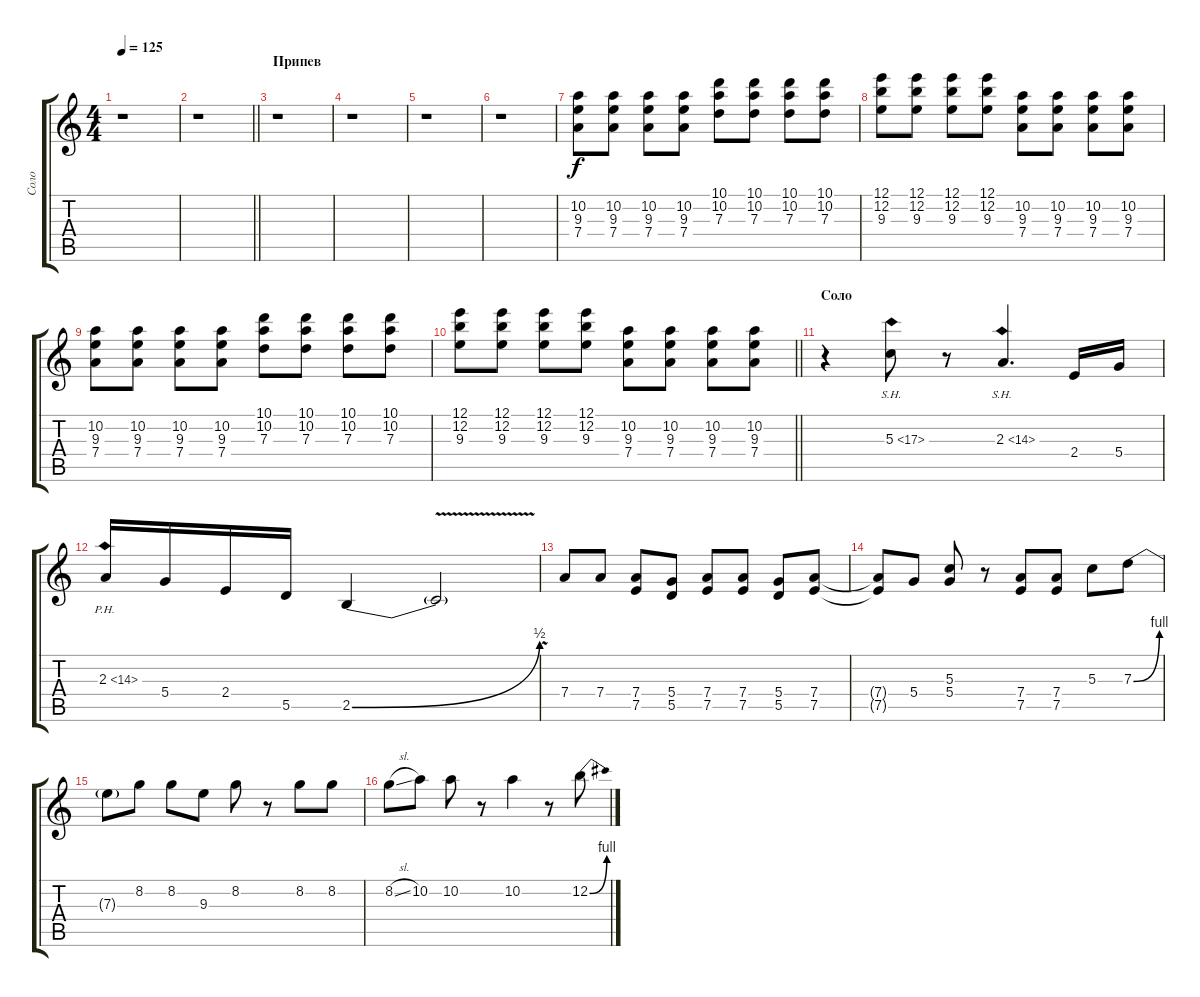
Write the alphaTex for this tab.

\track ("Соло" "Соло") {instrument overdrivenguitar}
\staff {score tabs}
\tuning (E4 B3 G3 D3 A2 E2) {hide}
\ts (4 4)
\tempo 125
\clef g2
\ks c
r.1{dy f} |
\barLineRight lightlight
r.1 |
\section ("" "Припев")
r.1 |
r.1 |
r.1 |
r.1 |
(10.2 9.3 7.4).8 (10.2 9.3 7.4).8 (10.2 9.3 7.4).8 (10.2 9.3 7.4).8 (10.1 10.2 7.3).8 (10.1 10.2 7.3).8 (10.1 10.2 7.3).8 (10.1 10.2 7.3).8 |
(12.1 12.2 9.3).8 (12.1 12.2 9.3).8 (12.1 12.2 9.3).8 (12.1 12.2 9.3).8 (10.2 9.3 7.4).8 (10.2 9.3 7.4).8 (10.2 9.3 7.4).8 (10.2 9.3 7.4).8 |
(10.2 9.3 7.4).8 (10.2 9.3 7.4).8 (10.2 9.3 7.4).8 (10.2 9.3 7.4).8 (10.1 10.2 7.3).8 (10.1 10.2 7.3).8 (10.1 10.2 7.3).8 (10.1 10.2 7.3).8 |
\barLineRight lightlight
(12.1 12.2 9.3).8 (12.1 12.2 9.3).8 (12.1 12.2 9.3).8 (12.1 12.2 9.3).8 (10.2 9.3 7.4).8 (10.2 9.3 7.4).8 (10.2 9.3 7.4).8 (10.2 9.3 7.4).8 |
\section ("" "Соло")
r.4{volume 13} 5.3{sh 12}.8 r.8 2.3{sh 12}.4{d} 2.4.16 5.4.16 |
2.3{ph 12}.16 5.4.16 2.4.16 5.5.16 2.5{be (bend 0 0 60 2)}.4 2.5{v t}.2 |
7.4.8 7.4.8 (7.4 7.5).8 (5.4 5.5).8 (7.4 7.5).8 (7.4 7.5).8 (5.4 5.5).8 (7.4 7.5).8 |
(7.4{t} 7.5{t}).8 5.4.8 (5.3 5.4).8 r.8 (7.4 7.5).8 (7.4 7.5).8 5.3.8 7.3{be (bend 0 0 60 4)}.8 |
7.3{t}.8 8.2.8 8.2.8 9.3.8 8.2.8 r.8 8.2.8 8.2.8 |
8.2{sl}.8 10.2.8 10.2.8 r.8 10.2.4 r.8 12.2{be (bend 0 0 60 4)}.8
